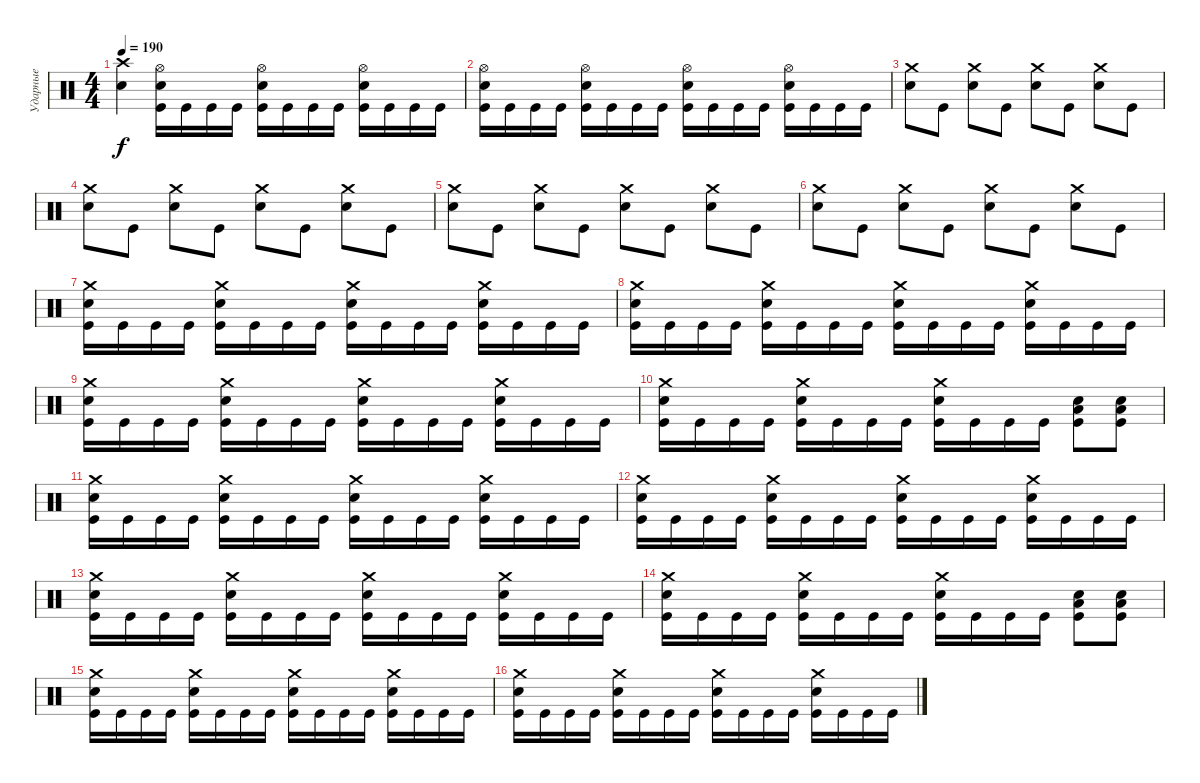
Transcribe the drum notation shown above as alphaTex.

\track ("Ударные" "Ударные") {instrument percussion}
\staff {score}
\articulation defaults
\ts (4 4)
\tempo 190
\clef neutral
\ks c
("Snare (hit) 2" "Crash high (hit)").4{dy f} ("Snare (hit) 2" "Kick (hit)" "Hi-Hat (open)").16 "Kick (hit)".16 "Kick (hit)".16 "Kick (hit)".16 ("Snare (hit) 2" "Kick (hit)" "Hi-Hat (open)").16 "Kick (hit)".16 "Kick (hit)".16 "Kick (hit)".16 ("Snare (hit) 2" "Kick (hit)" "Hi-Hat (open)").16 "Kick (hit)".16 "Kick (hit)".16 "Kick (hit)".16 |
("Snare (hit) 2" "Kick (hit)" "Hi-Hat (open)").16 "Kick (hit)".16 "Kick (hit)".16 "Kick (hit)".16 ("Snare (hit) 2" "Kick (hit)" "Hi-Hat (open)").16 "Kick (hit)".16 "Kick (hit)".16 "Kick (hit)".16 ("Snare (hit) 2" "Kick (hit)" "Hi-Hat (open)").16 "Kick (hit)".16 "Kick (hit)".16 "Kick (hit)".16 ("Snare (hit) 2" "Kick (hit)" "Hi-Hat (open)").16 "Kick (hit)".16 "Kick (hit)".16 "Kick (hit)".16 |
("Crash medium (hit)" "Snare (hit) 2").8 "Kick (hit)".8 ("Crash medium (hit)" "Snare (hit) 2").8 "Kick (hit)".8 ("Crash medium (hit)" "Snare (hit) 2").8 "Kick (hit)".8 ("Crash medium (hit)" "Snare (hit) 2").8 "Kick (hit)".8 |
("Crash medium (hit)" "Snare (hit) 2").8 "Kick (hit)".8 ("Crash medium (hit)" "Snare (hit) 2").8 "Kick (hit)".8 ("Crash medium (hit)" "Snare (hit) 2").8 "Kick (hit)".8 ("Crash medium (hit)" "Snare (hit) 2").8 "Kick (hit)".8 |
("Crash medium (hit)" "Snare (hit) 2").8 "Kick (hit)".8 ("Crash medium (hit)" "Snare (hit) 2").8 "Kick (hit)".8 ("Crash medium (hit)" "Snare (hit) 2").8 "Kick (hit)".8 ("Crash medium (hit)" "Snare (hit) 2").8 "Kick (hit)".8 |
("Crash medium (hit)" "Snare (hit) 2").8 "Kick (hit)".8 ("Crash medium (hit)" "Snare (hit) 2").8 "Kick (hit)".8 ("Crash medium (hit)" "Snare (hit) 2").8 "Kick (hit)".8 ("Crash medium (hit)" "Snare (hit) 2").8 "Kick (hit)".8 |
("Crash medium (hit)" "Snare (hit) 2" "Kick (hit)").16 "Kick (hit)".16 "Kick (hit)".16 "Kick (hit)".16 ("Crash medium (hit)" "Snare (hit) 2" "Kick (hit)").16 "Kick (hit)".16 "Kick (hit)".16 "Kick (hit)".16 ("Crash medium (hit)" "Snare (hit) 2" "Kick (hit)").16 "Kick (hit)".16 "Kick (hit)".16 "Kick (hit)".16 ("Crash medium (hit)" "Snare (hit) 2" "Kick (hit)").16 "Kick (hit)".16 "Kick (hit)".16 "Kick (hit)".16 |
("Crash medium (hit)" "Snare (hit) 2" "Kick (hit)").16 "Kick (hit)".16 "Kick (hit)".16 "Kick (hit)".16 ("Crash medium (hit)" "Snare (hit) 2" "Kick (hit)").16 "Kick (hit)".16 "Kick (hit)".16 "Kick (hit)".16 ("Crash medium (hit)" "Snare (hit) 2" "Kick (hit)").16 "Kick (hit)".16 "Kick (hit)".16 "Kick (hit)".16 ("Crash medium (hit)" "Snare (hit) 2" "Kick (hit)").16 "Kick (hit)".16 "Kick (hit)".16 "Kick (hit)".16 |
("Crash medium (hit)" "Snare (hit) 2" "Kick (hit)").16 "Kick (hit)".16 "Kick (hit)".16 "Kick (hit)".16 ("Crash medium (hit)" "Snare (hit) 2" "Kick (hit)").16 "Kick (hit)".16 "Kick (hit)".16 "Kick (hit)".16 ("Crash medium (hit)" "Snare (hit) 2" "Kick (hit)").16 "Kick (hit)".16 "Kick (hit)".16 "Kick (hit)".16 ("Crash medium (hit)" "Snare (hit) 2" "Kick (hit)").16 "Kick (hit)".16 "Kick (hit)".16 "Kick (hit)".16 |
("Crash medium (hit)" "Snare (hit) 2" "Kick (hit)").16 "Kick (hit)".16 "Kick (hit)".16 "Kick (hit)".16 ("Crash medium (hit)" "Snare (hit) 2" "Kick (hit)").16 "Kick (hit)".16 "Kick (hit)".16 "Kick (hit)".16 ("Crash medium (hit)" "Snare (hit) 2" "Kick (hit)").16 "Kick (hit)".16 "Kick (hit)".16 "Kick (hit)".16 ("Low Floor Tom (hit)" "Snare (hit) 2" "Kick (hit)").8 ("Low Floor Tom (hit)" "Snare (hit) 2" "Kick (hit)").8 |
("Crash medium (hit)" "Snare (hit) 2" "Kick (hit)").16 "Kick (hit)".16 "Kick (hit)".16 "Kick (hit)".16 ("Crash medium (hit)" "Snare (hit) 2" "Kick (hit)").16 "Kick (hit)".16 "Kick (hit)".16 "Kick (hit)".16 ("Crash medium (hit)" "Snare (hit) 2" "Kick (hit)").16 "Kick (hit)".16 "Kick (hit)".16 "Kick (hit)".16 ("Crash medium (hit)" "Snare (hit) 2" "Kick (hit)").16 "Kick (hit)".16 "Kick (hit)".16 "Kick (hit)".16 |
("Crash medium (hit)" "Snare (hit) 2" "Kick (hit)").16 "Kick (hit)".16 "Kick (hit)".16 "Kick (hit)".16 ("Crash medium (hit)" "Snare (hit) 2" "Kick (hit)").16 "Kick (hit)".16 "Kick (hit)".16 "Kick (hit)".16 ("Crash medium (hit)" "Snare (hit) 2" "Kick (hit)").16 "Kick (hit)".16 "Kick (hit)".16 "Kick (hit)".16 ("Crash medium (hit)" "Snare (hit) 2" "Kick (hit)").16 "Kick (hit)".16 "Kick (hit)".16 "Kick (hit)".16 |
("Crash medium (hit)" "Snare (hit) 2" "Kick (hit)").16 "Kick (hit)".16 "Kick (hit)".16 "Kick (hit)".16 ("Crash medium (hit)" "Snare (hit) 2" "Kick (hit)").16 "Kick (hit)".16 "Kick (hit)".16 "Kick (hit)".16 ("Crash medium (hit)" "Snare (hit) 2" "Kick (hit)").16 "Kick (hit)".16 "Kick (hit)".16 "Kick (hit)".16 ("Crash medium (hit)" "Snare (hit) 2" "Kick (hit)").16 "Kick (hit)".16 "Kick (hit)".16 "Kick (hit)".16 |
("Crash medium (hit)" "Snare (hit) 2" "Kick (hit)").16 "Kick (hit)".16 "Kick (hit)".16 "Kick (hit)".16 ("Crash medium (hit)" "Snare (hit) 2" "Kick (hit)").16 "Kick (hit)".16 "Kick (hit)".16 "Kick (hit)".16 ("Crash medium (hit)" "Snare (hit) 2" "Kick (hit)").16 "Kick (hit)".16 "Kick (hit)".16 "Kick (hit)".16 ("Low Floor Tom (hit)" "Snare (hit) 2" "Kick (hit)").8 ("Low Floor Tom (hit)" "Snare (hit) 2" "Kick (hit)").8 |
("Crash medium (hit)" "Snare (hit) 2" "Kick (hit)").16 "Kick (hit)".16 "Kick (hit)".16 "Kick (hit)".16 ("Crash medium (hit)" "Snare (hit) 2" "Kick (hit)").16 "Kick (hit)".16 "Kick (hit)".16 "Kick (hit)".16 ("Crash medium (hit)" "Snare (hit) 2" "Kick (hit)").16 "Kick (hit)".16 "Kick (hit)".16 "Kick (hit)".16 ("Crash medium (hit)" "Snare (hit) 2" "Kick (hit)").16 "Kick (hit)".16 "Kick (hit)".16 "Kick (hit)".16 |
("Crash medium (hit)" "Snare (hit) 2" "Kick (hit)").16 "Kick (hit)".16 "Kick (hit)".16 "Kick (hit)".16 ("Crash medium (hit)" "Snare (hit) 2" "Kick (hit)").16 "Kick (hit)".16 "Kick (hit)".16 "Kick (hit)".16 ("Crash medium (hit)" "Snare (hit) 2" "Kick (hit)").16 "Kick (hit)".16 "Kick (hit)".16 "Kick (hit)".16 ("Crash medium (hit)" "Snare (hit) 2" "Kick (hit)").16 "Kick (hit)".16 "Kick (hit)".16 "Kick (hit)".16
